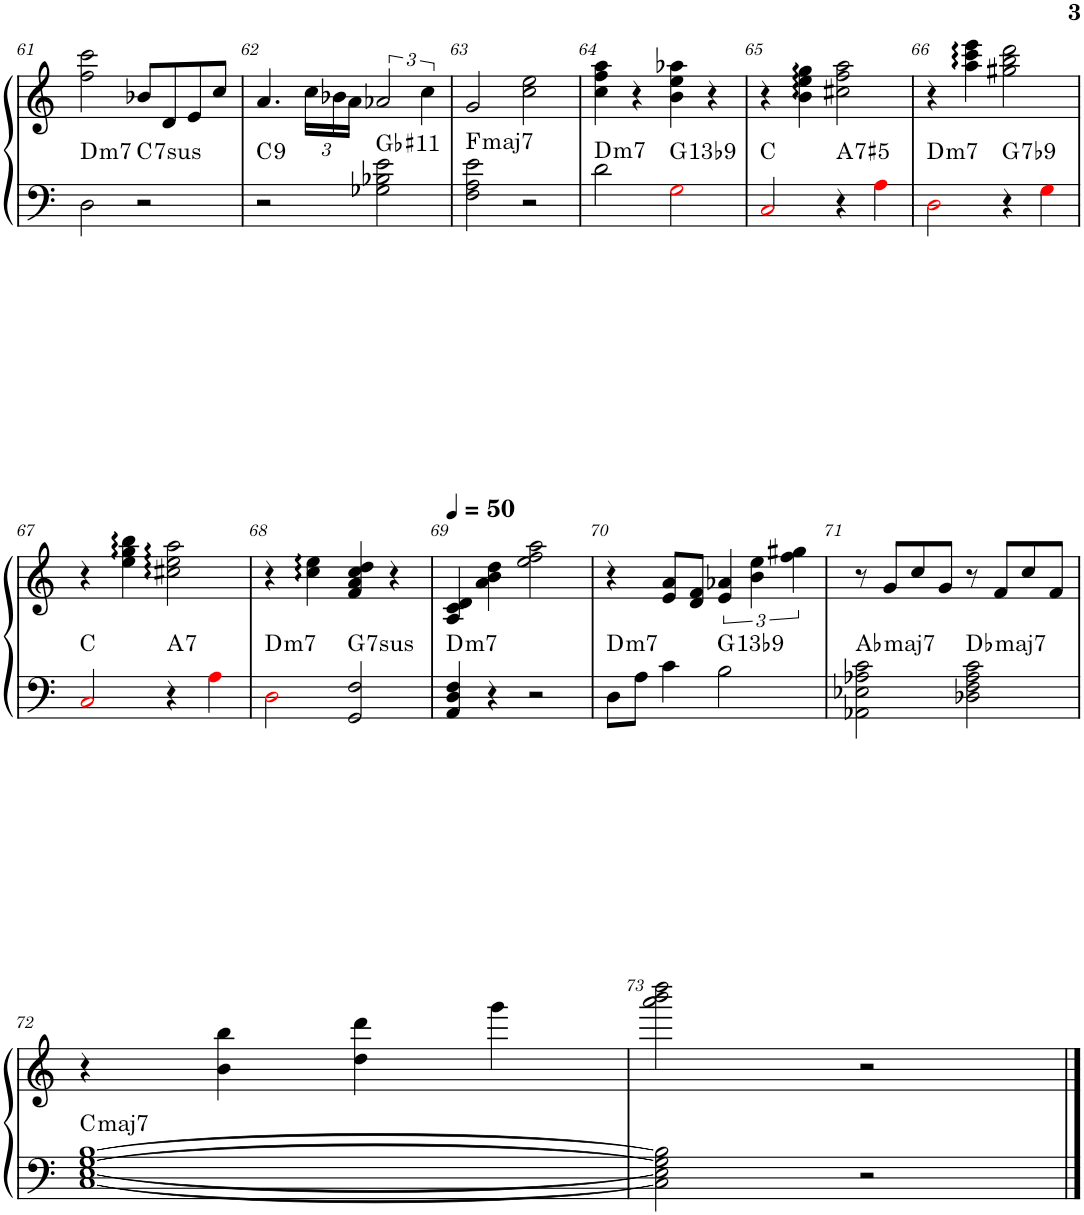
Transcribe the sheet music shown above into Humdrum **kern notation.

**kern	**kern	**harte
*part1	*part1	*part1
*staff2	*staff1	*
*I"Piano	*	*
*I'Pno.	*	*
!!LO:PB:g=z
*clefF4	*clefG2	*
*k[]	*k[]	*
*M4/4	*M4/4	*
=61	=61	=61
!	!	!LO:H:kt=m7
2D\	2ff\ 2ccc\	D:min7
!	!	!LO:H:kt=7sus
2r	8b-X/L	C:sus4(7)
.	8d/	.
.	8e/	.
.	8cc/J	.
=62	=62	=62
!	!	!LO:H:kt=9
2r	4.a/	C:9
*	*Xbrackettup	*
.	24cc\LL	.
.	24b-X\	.
.	24a\JJ	.
*	*brackettup	*
2G-X\ 2B-X\ 2e\	3a-X/	Gb:maj(#11)
.	6cc\	.
=63	=63	=63
!	!	!LO:H:kt=maj7
2F\ 2A\ 2e\	2g/	F:maj7
2r	2cc\ 2ee\	.
=64	=64	=64
!	!	!LO:H:kt=m7
2d\	4cc\ 4ff\ 4aa\	D:min7
.	4r	.
!	!	!LO:H:kt=13
2Gi\	4b\ 4ee\ 4aa-X\	G:(3,5,b7,b9,11,13)
.	4r	.
=65	=65	=65
2Ci/	4r	C:maj
.	4b\ 4ee\ 4gg\	.
!	!	!LO:H:kt=7
4r	2cc#X\ 2ff\ 2aa\	A:(3,#5,b7)
4Ai\	.	.
=66	=66	=66
!	!	!LO:H:kt=m7
2Di\	4r	D:min7
.	4aa\ 4ccc\ 4eee\	.
!	!	!LO:H:kt=7
4r	2gg#X\ 2bb\ 2ddd\	G:7(b9)
4Gi\	.	.
!!LO:LB:g=z
=67	=67	=67
2Ci/	4r	C:maj
.	4ee\ 4gg\ 4bb\	.
!	!	!LO:H:kt=7
4r	2cc#X\ 2ee\ 2aa\	A:7
4Ai\	.	.
=68	=68	=68
!	!	!LO:H:kt=m7
2Di\	4r	D:min7
.	4cc\ 4ee\	.
!	!	!LO:H:kt=7sus
2GG/ 2F/	4f/ 4a/ 4cc/ 4dd/	G:sus4(7)
.	4r	.
=69	=69	=69
*	*MM50	*
!	!	!LO:H:kt=m7
4AA/ 4D/ 4F/	4A/ 4c/ 4d/	D:min7
4r	4a\ 4b\ 4dd\	.
2r	2ee\ 2ff\ 2aa\	.
=70	=70	=70
!	!	!LO:H:kt=m7
8D\L	4r	D:min7
8A\J	.	.
4c\	8e/ 8a/L	.
.	8d/ 8f/J	.
!	!	!LO:H:kt=13
2B\	6e/ 6a-X/	G:(3,5,b7,b9,11,13)
.	6b\ 6ee\	.
.	6ff\ 6gg#X\	.
=71	=71	=71
!	!	!LO:H:kt=maj7
2AA-X\ 2E-X\ 2A-X\ 2c\	8r	Ab:maj7
.	8g/L	.
.	8cc/	.
.	8g/J	.
!	!	!LO:H:kt=maj7
2D-X\ 2F\ 2A-\ 2c\	8r	Db:maj7
.	8f/L	.
.	8cc/	.
.	8f/J	.
!!LO:LB:g=z
=72	=72	=72
!	!	!LO:H:kt=maj7
[1C [1E [1G [1B	4r	C:maj7
.	4b\ 4bb\	.
.	4dd\ 4ddd\	.
.	4ggg\	.
=73	=73	=73
2C\] 2E\] 2G\] 2B\]	2aaa\ 2bbb\ 2dddd\	.
2r	2r	.
==	==	==
*-	*-	*-
